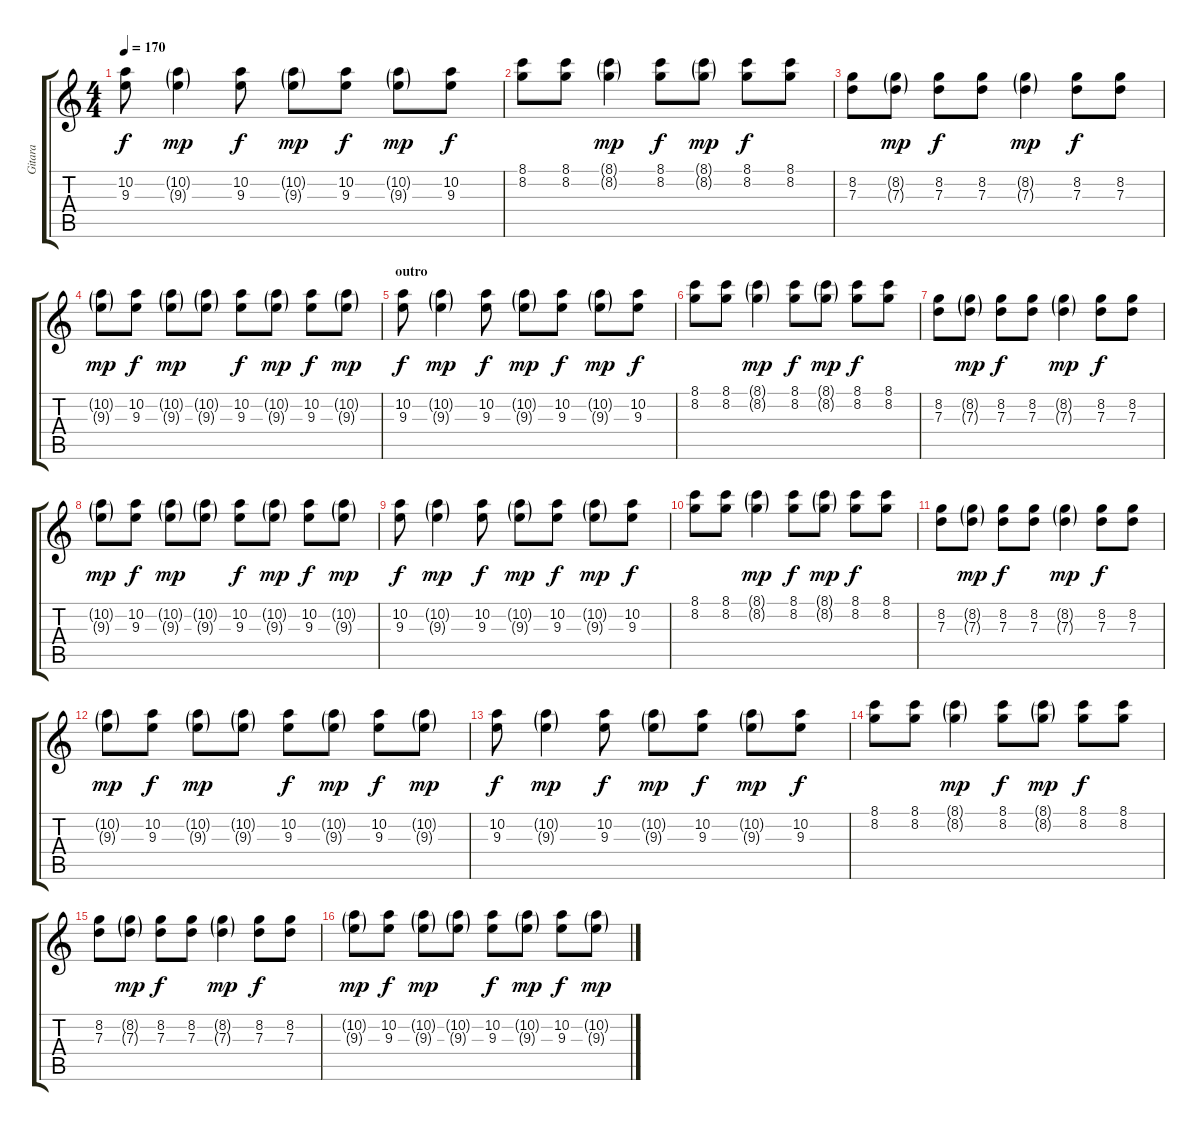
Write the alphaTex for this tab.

\track ("Gitara" "Gitara") {instrument overdrivenguitar}
\staff {score tabs}
\tuning (E4 B3 G3 D3 A2 E2) {hide}
\ts (4 4)
\tempo 170
\clef g2
\ks c
(10.2 9.3).8{dy f} (10.2{g} 9.3{g}).4{dy mp} (10.2 9.3).8{dy f} (10.2{g} 9.3{g}).8{dy mp} (10.2 9.3).8{dy f} (10.2{g} 9.3{g}).8{dy mp} (10.2 9.3).8{dy f} |
(8.1 8.2).8 (8.1 8.2).8 (8.1{g} 8.2{g}).4{dy mp} (8.1 8.2).8{dy f} (8.1{g} 8.2{g}).8{dy mp} (8.1 8.2).8{dy f} (8.1 8.2).8 |
(8.2 7.3).8 (8.2{g} 7.3{g}).8{dy mp} (8.2 7.3).8{dy f} (8.2 7.3).8 (8.2{g} 7.3{g}).4{dy mp} (8.2 7.3).8{dy f} (8.2 7.3).8 |
(10.2{g} 9.3{g}).8{dy mp} (10.2 9.3).8{dy f} (10.2{g} 9.3{g}).8{dy mp} (10.2{g} 9.3{g}).8 (10.2 9.3).8{dy f} (10.2{g} 9.3{g}).8{dy mp} (10.2 9.3).8{dy f} (10.2{g} 9.3{g}).8{dy mp} |
\section ("" "outro")
(10.2 9.3).8{dy f} (10.2{g} 9.3{g}).4{dy mp} (10.2 9.3).8{dy f} (10.2{g} 9.3{g}).8{dy mp} (10.2 9.3).8{dy f} (10.2{g} 9.3{g}).8{dy mp} (10.2 9.3).8{dy f} |
(8.1 8.2).8 (8.1 8.2).8 (8.1{g} 8.2{g}).4{dy mp} (8.1 8.2).8{dy f} (8.1{g} 8.2{g}).8{dy mp} (8.1 8.2).8{dy f} (8.1 8.2).8 |
(8.2 7.3).8 (8.2{g} 7.3{g}).8{dy mp} (8.2 7.3).8{dy f} (8.2 7.3).8 (8.2{g} 7.3{g}).4{dy mp} (8.2 7.3).8{dy f} (8.2 7.3).8 |
(10.2{g} 9.3{g}).8{dy mp} (10.2 9.3).8{dy f} (10.2{g} 9.3{g}).8{dy mp} (10.2{g} 9.3{g}).8 (10.2 9.3).8{dy f} (10.2{g} 9.3{g}).8{dy mp} (10.2 9.3).8{dy f} (10.2{g} 9.3{g}).8{dy mp} |
(10.2 9.3).8{dy f} (10.2{g} 9.3{g}).4{dy mp} (10.2 9.3).8{dy f} (10.2{g} 9.3{g}).8{dy mp} (10.2 9.3).8{dy f} (10.2{g} 9.3{g}).8{dy mp} (10.2 9.3).8{dy f} |
(8.1 8.2).8 (8.1 8.2).8 (8.1{g} 8.2{g}).4{dy mp} (8.1 8.2).8{dy f} (8.1{g} 8.2{g}).8{dy mp} (8.1 8.2).8{dy f} (8.1 8.2).8 |
(8.2 7.3).8 (8.2{g} 7.3{g}).8{dy mp} (8.2 7.3).8{dy f} (8.2 7.3).8 (8.2{g} 7.3{g}).4{dy mp} (8.2 7.3).8{dy f} (8.2 7.3).8 |
(10.2{g} 9.3{g}).8{dy mp} (10.2 9.3).8{dy f} (10.2{g} 9.3{g}).8{dy mp} (10.2{g} 9.3{g}).8 (10.2 9.3).8{dy f} (10.2{g} 9.3{g}).8{dy mp} (10.2 9.3).8{dy f} (10.2{g} 9.3{g}).8{dy mp} |
(10.2 9.3).8{dy f} (10.2{g} 9.3{g}).4{dy mp} (10.2 9.3).8{dy f} (10.2{g} 9.3{g}).8{dy mp} (10.2 9.3).8{dy f} (10.2{g} 9.3{g}).8{dy mp} (10.2 9.3).8{dy f} |
(8.1 8.2).8 (8.1 8.2).8 (8.1{g} 8.2{g}).4{dy mp} (8.1 8.2).8{dy f} (8.1{g} 8.2{g}).8{dy mp} (8.1 8.2).8{dy f} (8.1 8.2).8 |
(8.2 7.3).8 (8.2{g} 7.3{g}).8{dy mp} (8.2 7.3).8{dy f} (8.2 7.3).8 (8.2{g} 7.3{g}).4{dy mp} (8.2 7.3).8{dy f} (8.2 7.3).8 |
(10.2{g} 9.3{g}).8{dy mp} (10.2 9.3).8{dy f} (10.2{g} 9.3{g}).8{dy mp} (10.2{g} 9.3{g}).8 (10.2 9.3).8{dy f} (10.2{g} 9.3{g}).8{dy mp} (10.2 9.3).8{dy f} (10.2{g} 9.3{g}).8{dy mp}
